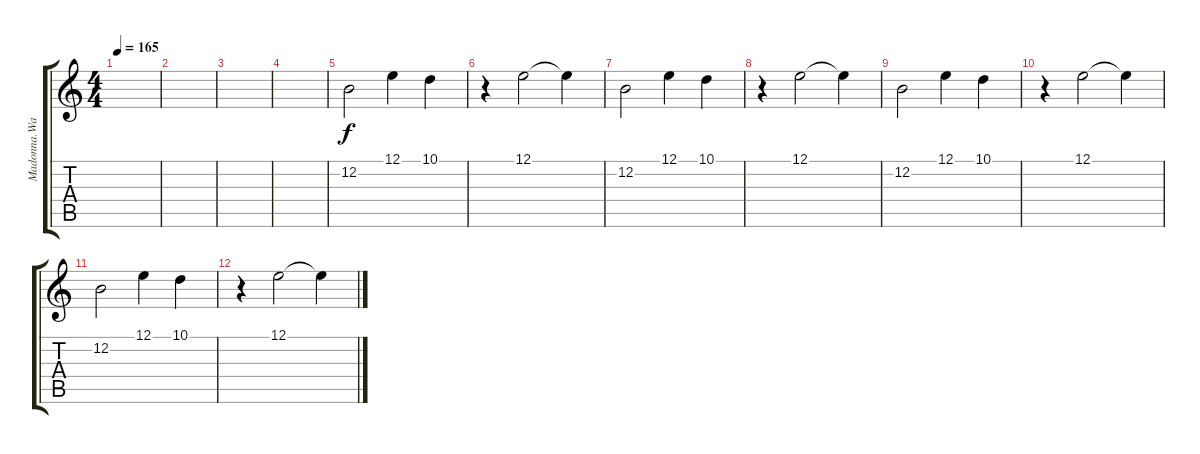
\track ("Madonna.Wayne.Gacy" "Madonna.Wa") {instrument pad7halo}
\staff {score tabs}
\tuning (E4 B3 G3 D3 A2 D2) {hide}
\ts (4 4)
\tempo 165
\clef g2
\ks c
|
|
|
|
12.2.2 12.1.4 10.1.4 |
r.4 12.1.2 12.1{t}.4 |
12.2.2 12.1.4 10.1.4 |
r.4 12.1.2 12.1{t}.4 |
12.2.2 12.1.4 10.1.4 |
r.4 12.1.2 12.1{t}.4 |
12.2.2 12.1.4 10.1.4 |
r.4 12.1.2 12.1{t}.4
